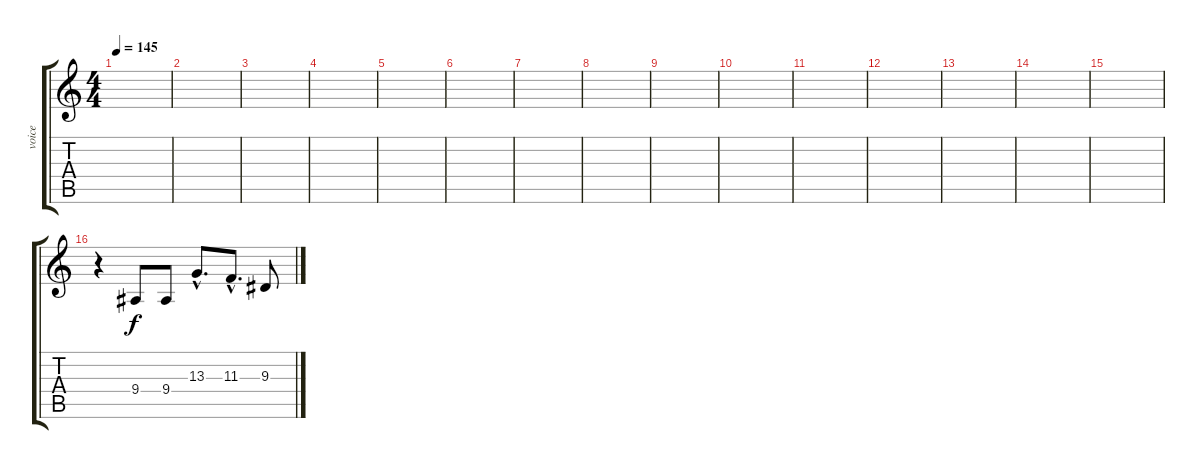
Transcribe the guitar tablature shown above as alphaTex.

\track ("voice" "voice") {instrument lead6voice}
\staff {score tabs}
\tuning (Eb4 Bb3 Gb3 Db3 Ab2 Eb2) {hide}
\ts (4 4)
\tempo 145
\clef g2
\ks c
|
|
|
|
|
|
|
|
|
|
|
|
|
|
|
r.4 9.4.8 9.4.8 13.3{hac}.8{d} 11.3{hac}.8{d} 9.3.8
